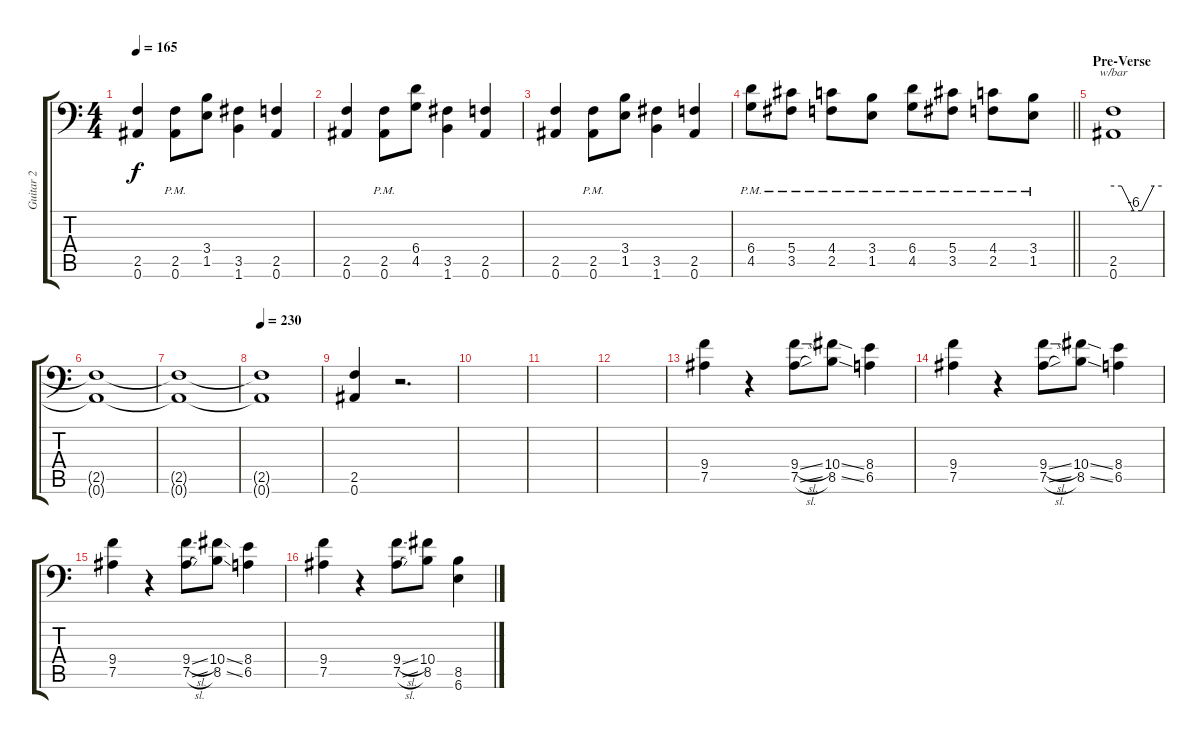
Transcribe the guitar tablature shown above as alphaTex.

\track ("Guitar 2" "Guitar 2") {instrument distortionguitar}
\staff {score tabs}
\tuning (Bb3 F3 Db3 Ab2 Eb2 Bb1) {hide}
\ts (4 4)
\tempo 165
\clef f4
\ks c
(2.5 0.6).4{dy f} (2.5{pm} 0.6{pm}).8 (3.4 1.5).8 (3.5 1.6).4 (2.5 0.6).4 |
(2.5 0.6).4 (2.5{pm} 0.6{pm}).8 (6.4 4.5).8 (3.5 1.6).4 (2.5 0.6).4 |
(2.5 0.6).4 (2.5{pm} 0.6{pm}).8 (3.4 1.5).8 (3.5 1.6).4 (2.5 0.6).4 |
\barLineRight lightlight
(6.4{pm} 4.5{pm}).8 (5.4{pm} 3.5{pm}).8 (4.4{pm} 2.5{pm}).8 (3.4{pm} 1.5{pm}).8 (6.4{pm} 4.5{pm}).8 (5.4{pm} 3.5{pm}).8 (4.4{pm} 2.5{pm}).8 (3.4{pm} 1.5{pm}).8 |
\section ("" "Pre-Verse")
(2.5 0.6).1{tbe (custom default 0 0 10 0 25 -24 35 -24 50 0 60 0)} |
(2.5{t} 0.6{t}).1 |
(2.5{t} 0.6{t}).1 |
\tempo 230
(2.5{t} 0.6{t}).1 |
(2.5 0.6).4 r.2{d} |
|
|
|
(9.4 7.5).4 r.4 (9.4{sl} 7.5{sl}).8 (10.4{ss} 8.5{ss}).8 (8.4 6.5).4 |
(9.4 7.5).4 r.4 (9.4{sl} 7.5{sl}).8 (10.4{ss} 8.5{ss}).8 (8.4 6.5).4 |
(9.4 7.5).4 r.4 (9.4{sl} 7.5{sl}).8 (10.4{ss} 8.5{ss}).8 (8.4 6.5).4 |
(9.4 7.5).4 r.4 (9.4{sl} 7.5{sl}).8 (10.4 8.5).8 (8.5 6.6).4
